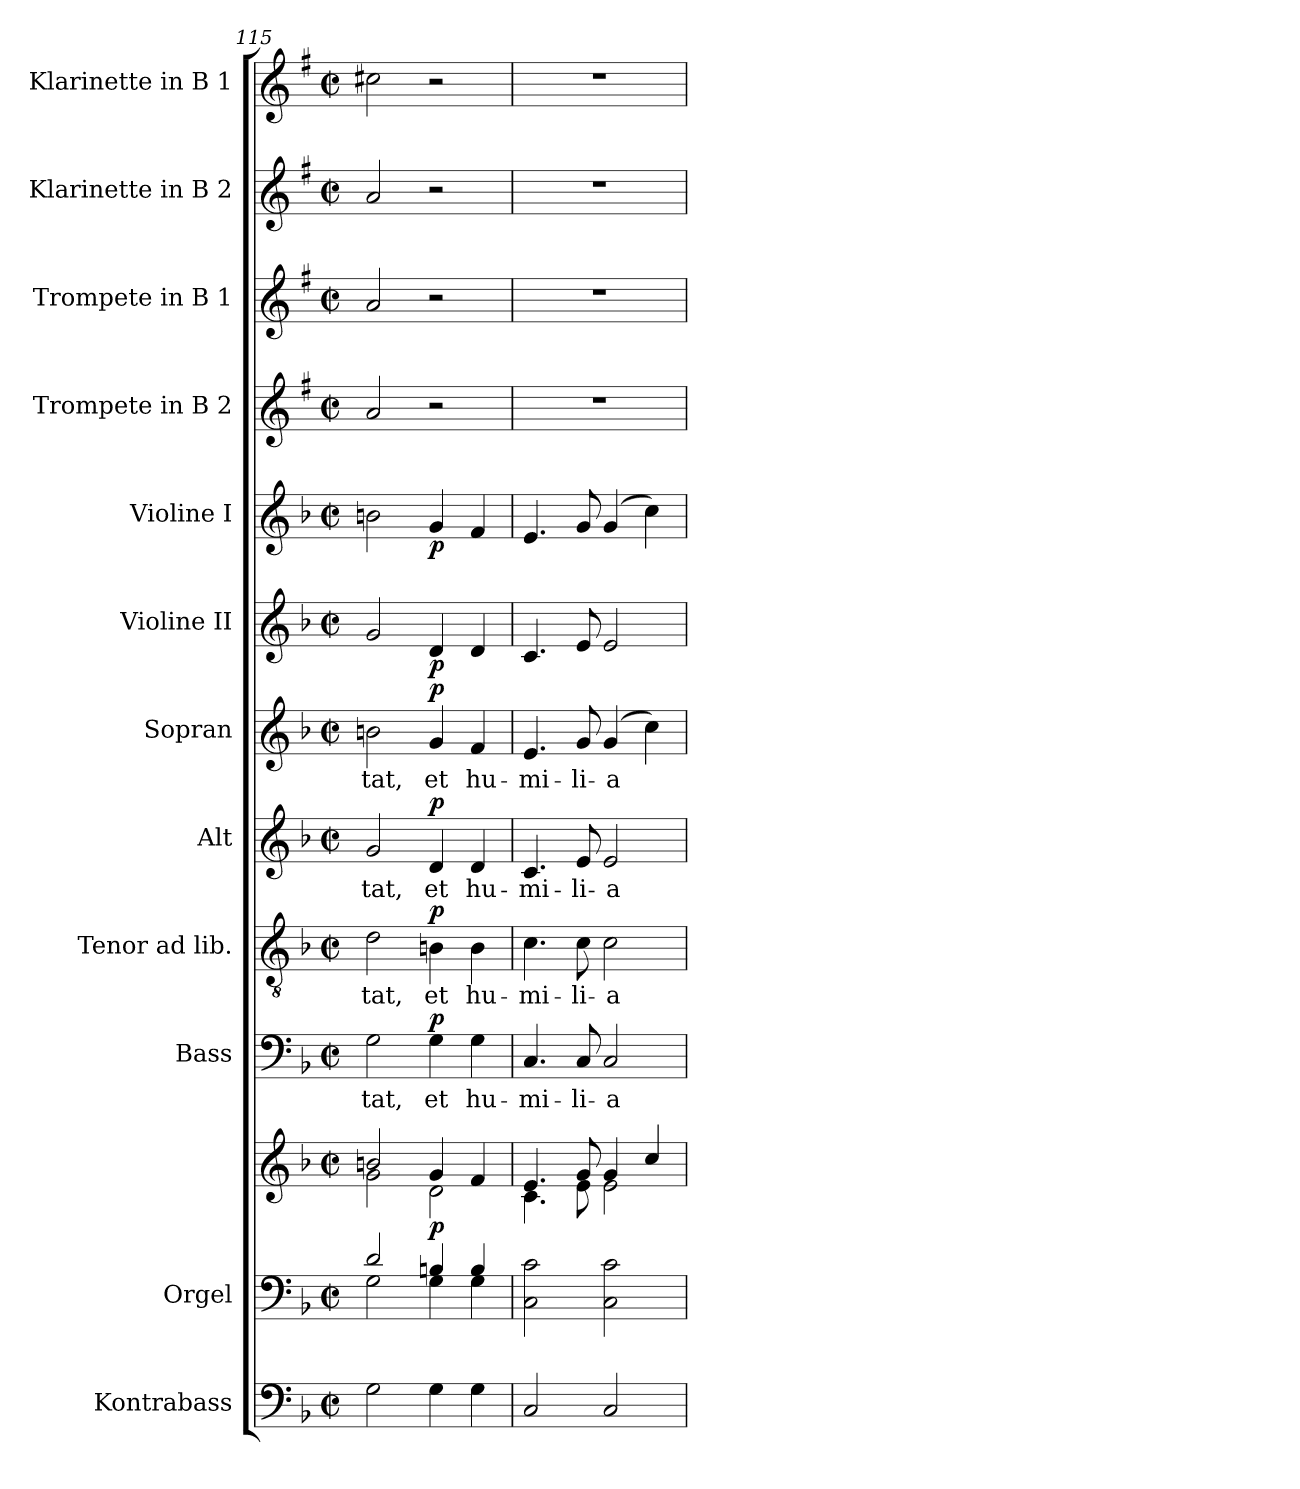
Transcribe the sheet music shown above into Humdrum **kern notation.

**kern	**kern	**kern	**dynam	**kern	**text	**dynam	**kern	**text	**dynam	**kern	**text	**dynam	**kern	**text	**dynam	**kern	**dynam	**kern	**dynam	**kern	**kern	**kern	**kern
*part12	*part11	*part11	*part11	*part10	*part10	*part10	*part9	*part9	*part9	*part8	*part8	*part8	*part7	*part7	*part7	*part6	*part6	*part5	*part5	*part4	*part3	*part2	*part1
*staff13	*staff12	*staff11	*staff11/12	*staff10	*staff10	*staff10	*staff9	*staff9	*staff9	*staff8	*staff8	*staff8	*staff7	*staff7	*staff7	*staff6	*staff6	*staff5	*staff5	*staff4	*staff3	*staff2	*staff1
*I"Kontrabass	*I"Orgel	*	*	*I"Bass	*	*	*I"Tenor ad lib.	*	*	*I"Alt	*	*	*I"Sopran	*	*	*I"Violine II	*	*I"Violine I	*	*I"Trompete in B 2	*I"Trompete in B 1	*I"Klarinette in B 2	*I"Klarinette in B 1
*I'Kb.	*I'Org.	*	*	*I'B	*	*	*I'T	*	*	*I'A	*	*	*I'S	*	*	*I'Vl. II	*	*I'Vl. I	*	*	*	*	*
*clefF4	*clefF4	*clefG2	*	*clefF4	*	*	*clefGv2	*	*	*clefG2	*	*	*clefG2	*	*	*clefG2	*	*clefG2	*	*clefG2	*clefG2	*clefG2	*clefG2
*ITrd7c12	*	*	*	*	*	*	*	*	*	*	*	*	*	*	*	*	*	*	*	*ITrd1c2	*ITrd1c2	*ITrd1c2	*ITrd1c2
*k[b-]	*k[b-]	*k[b-]	*	*k[b-]	*	*	*k[b-]	*	*	*k[b-]	*	*	*k[b-]	*	*	*k[b-]	*	*k[b-]	*	*k[b-]	*k[b-]	*k[b-]	*k[b-]
*F:	*F:	*F:	*	*F:	*	*	*F:	*	*	*F:	*	*	*F:	*	*	*F:	*	*F:	*	*F:	*F:	*F:	*F:
*M2/2	*M2/2	*M2/2	*	*M2/2	*	*	*M2/2	*	*	*M2/2	*	*	*M2/2	*	*	*M2/2	*	*M2/2	*	*M2/2	*M2/2	*M2/2	*M2/2
*met(c|)	*met(c|)	*met(c|)	*	*met(c|)	*	*	*met(c|)	*	*	*met(c|)	*	*	*met(c|)	*	*	*met(c|)	*	*met(c|)	*	*met(c|)	*met(c|)	*met(c|)	*met(c|)
=115	=115	=115	=115	=115	=115	=115	=115	=115	=115	=115	=115	=115	=115	=115	=115	=115	=115	=115	=115	=115	=115	=115	=115
*	*^	*^	*	*	*	*	*	*	*	*	*	*	*	*	*	*	*	*	*	*	*	*	*
!	!	!	!	!	!	!	!LO:LY:b	!	!	!LO:LY:b	!	!	!LO:LY:b	!	!	!LO:LY:b	!	!	!	!	!	!	!	!	!
2GG\	2d/	2G\	2bn/	2g\	.	2G\	-tat,	.	2d\	-tat,	.	2g/	-tat,	.	2bn\	-tat,	.	2g/	.	2bn\	.	2g/	2g/	2g/	2bn\
!	!	!	!	!	!LO:DY:b	!	!LO:LY:b	!LO:DY:a	!	!LO:LY:b	!LO:DY:a	!	!LO:LY:b	!LO:DY:a	!	!LO:LY:b	!LO:DY:a	!	!LO:DY:b	!	!LO:DY:b	!	!	!	!
4GG\	4Bn/	4G\	4g/	2d\	p	4G\	et	p	4Bn\	et	p	4d/	et	p	4g/	et	p	4d/	p	4g/	p	2r	2r	2r	2r
!	!	!	!	!	!	!	!LO:LY:b	!	!	!LO:LY:b	!	!	!LO:LY:b	!	!	!LO:LY:b	!	!	!	!	!	!	!	!	!
4GG\	4B/	4G\	4f/	.	.	4G\	hu-	.	4B\	hu-	.	4d/	hu-	.	4f/	hu-	.	4d/	.	4f/	.	.	.	.	.
=116	=116	=116	=116	=116	=116	=116	=116	=116	=116	=116	=116	=116	=116	=116	=116	=116	=116	=116	=116	=116	=116	=116	=116	=116	=116
!	!	!	!	!	!	!	!LO:LY:b	!	!	!LO:LY:b	!	!	!LO:LY:b	!	!	!LO:LY:b	!	!	!	!	!	!	!	!	!
*	*v	*v	*	*	*	*	*	*	*	*	*	*	*	*	*	*	*	*	*	*	*	*	*	*	*
2CC/	2C\ 2c\	4.e/	4.c\	.	4.C/	-mi-	.	4.c\	-mi-	.	4.c/	-mi-	.	4.e/	-mi-	.	4.c/	.	4.e/	.	1r	1r	1r	1r
!	!	!	!	!	!	!LO:LY:b	!	!	!LO:LY:b	!	!	!LO:LY:b	!	!	!LO:LY:b	!	!	!	!	!	!	!	!	!
.	.	8g/	8e\	.	8C/	-li-	.	8c\	-li-	.	8e/	-li-	.	8g/	-li-	.	8e/	.	8g/	.	.	.	.	.
!	!	!	!	!	!	!LO:LY:b	!	!	!LO:LY:b	!	!	!LO:LY:b	!	!	!LO:LY:b	!	!	!	!	!	!	!	!	!
2CC/	2C\ 2c\	4g/	2e\	.	2C/	-a	.	2c\	-a	.	2e/	-a	.	(4g/	-a	.	2e/	.	(4g/	.	.	.	.	.
.	.	4cc/	.	.	.	.	.	.	.	.	.	.	.	4cc\)	.	.	.	.	4cc\)	.	.	.	.	.
*	*	*v	*v	*	*	*	*	*	*	*	*	*	*	*	*	*	*	*	*	*	*	*	*	*
=	=	=	=	=	=	=	=	=	=	=	=	=	=	=	=	=	=	=	=	=	=	=	=
*-	*-	*-	*-	*-	*-	*-	*-	*-	*-	*-	*-	*-	*-	*-	*-	*-	*-	*-	*-	*-	*-	*-	*-
